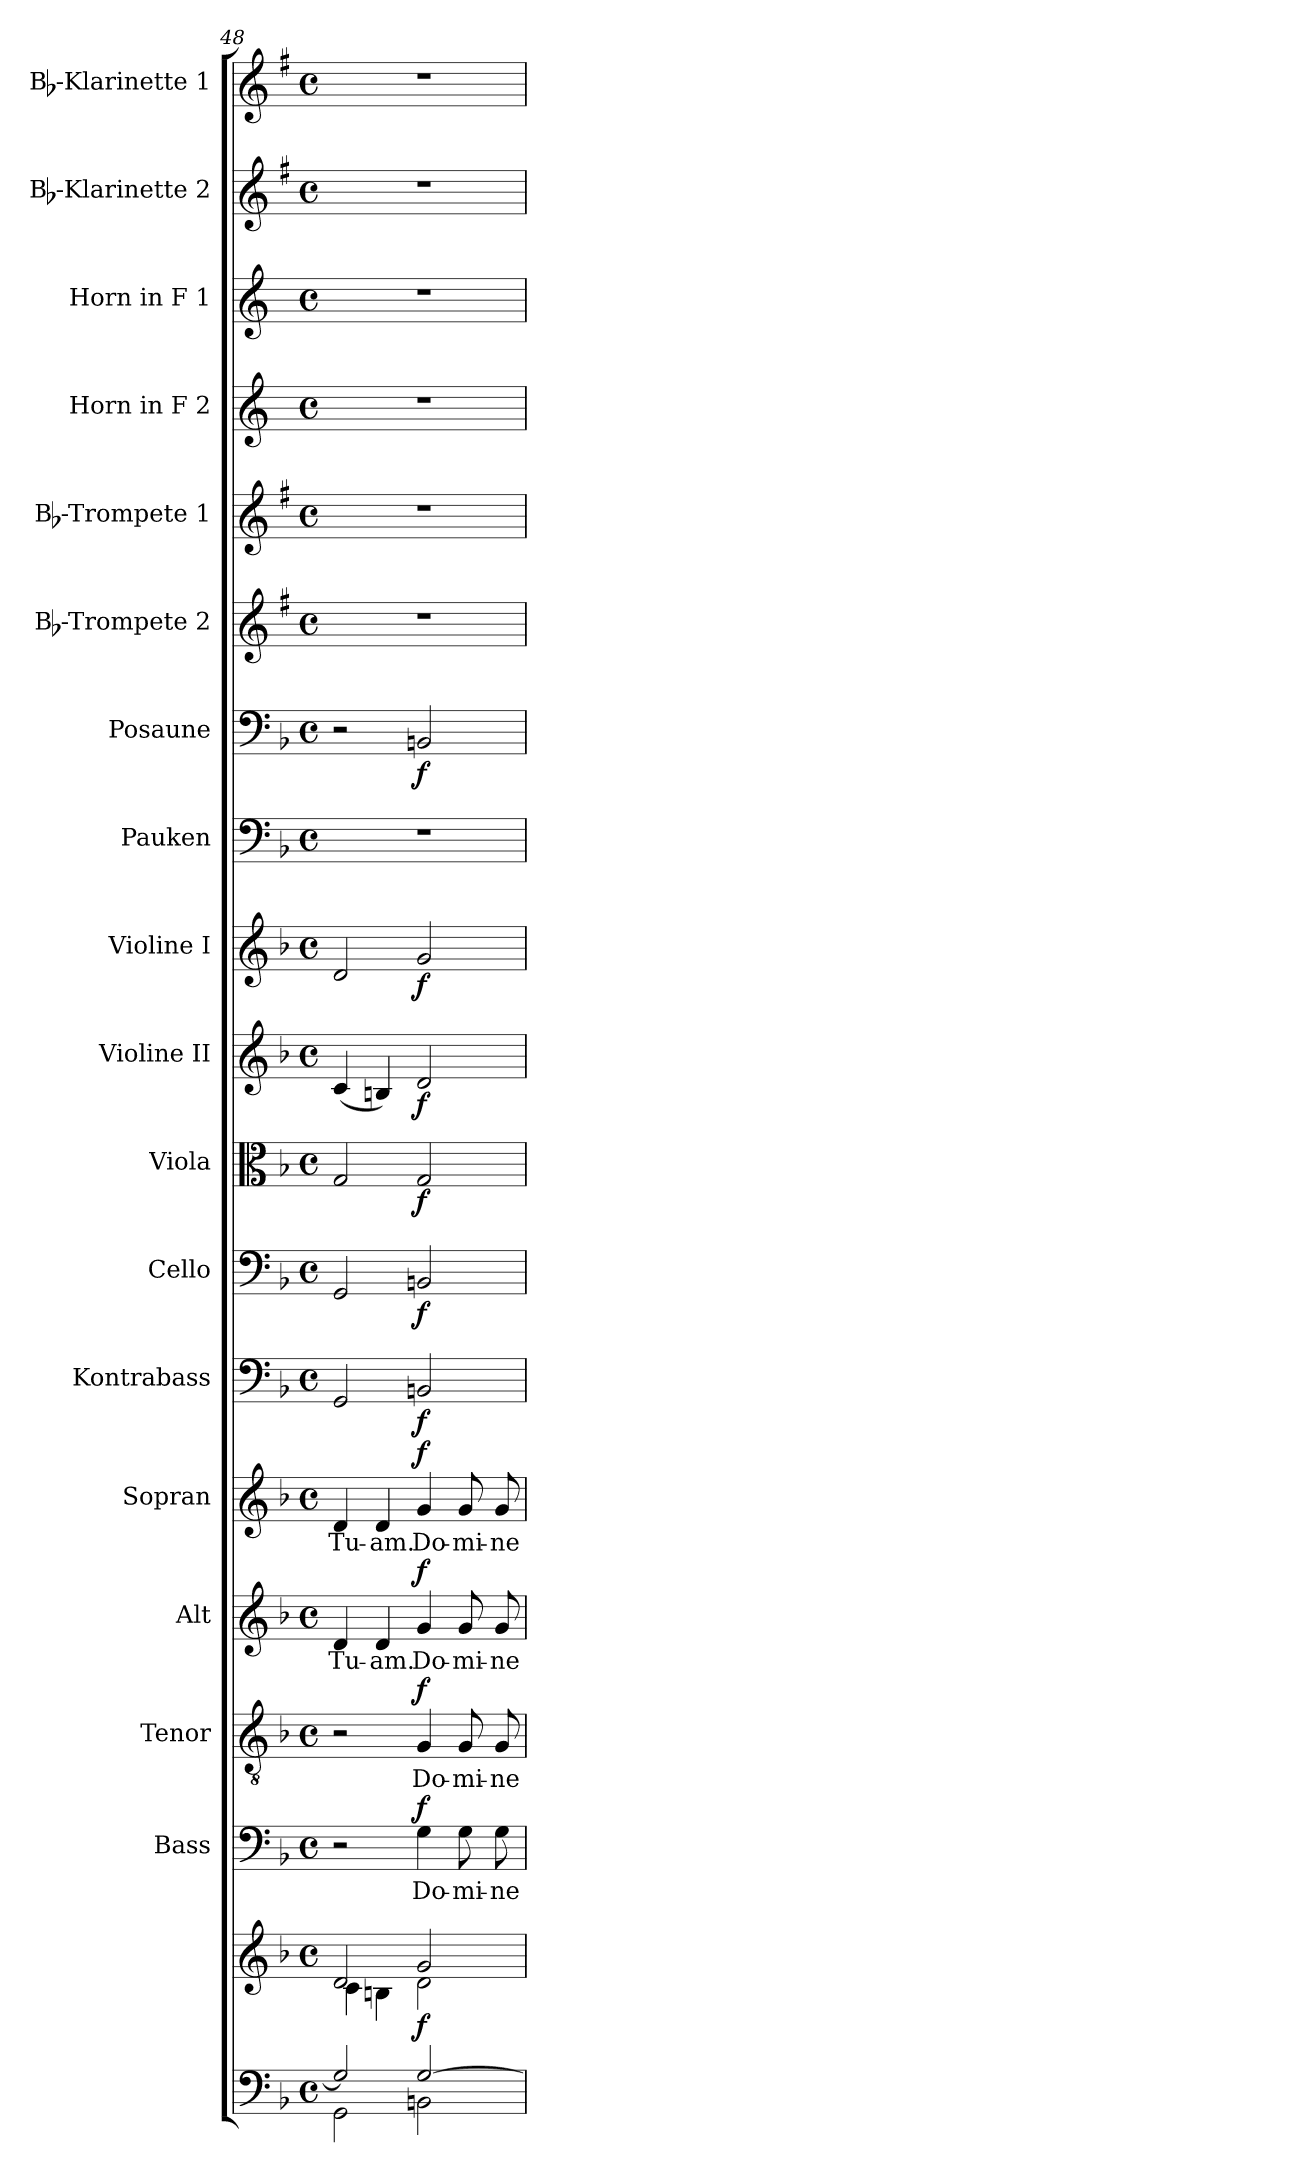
**kern	**kern	**dynam	**kern	**text	**dynam	**kern	**text	**dynam	**kern	**text	**dynam	**kern	**text	**dynam	**kern	**dynam	**kern	**dynam	**kern	**dynam	**kern	**dynam	**kern	**dynam	**kern	**kern	**dynam	**kern	**kern	**kern	**kern	**kern	**kern
*part18	*part18	*part18	*part17	*part17	*part17	*part16	*part16	*part16	*part15	*part15	*part15	*part14	*part14	*part14	*part13	*part13	*part12	*part12	*part11	*part11	*part10	*part10	*part9	*part9	*part8	*part7	*part7	*part6	*part5	*part4	*part3	*part2	*part1
*staff19	*staff18	*staff18/19	*staff17	*staff17	*staff17	*staff16	*staff16	*staff16	*staff15	*staff15	*staff15	*staff14	*staff14	*staff14	*staff13	*staff13	*staff12	*staff12	*staff11	*staff11	*staff10	*staff10	*staff9	*staff9	*staff8	*staff7	*staff7	*staff6	*staff5	*staff4	*staff3	*staff2	*staff1
*	*	*	*I"Bass	*	*	*I"Tenor	*	*	*I"Alt	*	*	*I"Sopran	*	*	*I"Kontrabass	*	*I"Cello	*	*I"Viola	*	*I"Violine II	*	*I"Violine I	*	*I"Pauken	*I"Posaune	*	*I"Bb-Trompete 2	*I"Bb-Trompete 1	*I"Horn in F 2	*I"Horn in F 1	*I"Bb-Klarinette 2	*I"Bb-Klarinette 1
*	*	*	*I'B.	*	*	*I'T.	*	*	*I'A.	*	*	*I'S.	*	*	*I'Kb.	*	*	*	*I'Vla.	*	*I'Vl. II	*	*I'Vl. I	*	*I'Pk.	*I'Pos.	*	*I'Bb Trp. 2	*I'Bb Trp. 1	*	*	*I'Bb Kl. 2	*I'Bb Kl. 1
*clefF4	*clefG2	*	*clefF4	*	*	*clefGv2	*	*	*clefG2	*	*	*clefG2	*	*	*clefF4	*	*clefF4	*	*clefC3	*	*clefG2	*	*clefG2	*	*clefF4	*clefF4	*	*clefG2	*clefG2	*clefG2	*clefG2	*clefG2	*clefG2
*	*	*	*	*	*	*	*	*	*	*	*	*	*	*	*ITrd7c12	*	*	*	*	*	*	*	*	*	*	*	*	*ITrd1c2	*ITrd1c2	*ITrd4c7	*ITrd4c7	*ITrd1c2	*ITrd1c2
*k[b-]	*k[b-]	*	*k[b-]	*	*	*k[b-]	*	*	*k[b-]	*	*	*k[b-]	*	*	*k[b-]	*	*k[b-]	*	*k[b-]	*	*k[b-]	*	*k[b-]	*	*k[b-]	*k[b-]	*	*k[b-]	*k[b-]	*k[b-]	*k[b-]	*k[b-]	*k[b-]
*F:	*F:	*	*F:	*	*	*F:	*	*	*F:	*	*	*F:	*	*	*F:	*	*F:	*	*F:	*	*F:	*	*F:	*	*F:	*F:	*	*F:	*F:	*F:	*F:	*F:	*F:
*M4/4	*M4/4	*	*M4/4	*	*	*M4/4	*	*	*M4/4	*	*	*M4/4	*	*	*M4/4	*	*M4/4	*	*M4/4	*	*M4/4	*	*M4/4	*	*M4/4	*M4/4	*	*M4/4	*M4/4	*M4/4	*M4/4	*M4/4	*M4/4
*met(c)	*met(c)	*	*met(c)	*	*	*met(c)	*	*	*met(c)	*	*	*met(c)	*	*	*met(c)	*	*met(c)	*	*met(c)	*	*met(c)	*	*met(c)	*	*met(c)	*met(c)	*	*met(c)	*met(c)	*met(c)	*met(c)	*met(c)	*met(c)
=48	=48	=48	=48	=48	=48	=48	=48	=48	=48	=48	=48	=48	=48	=48	=48	=48	=48	=48	=48	=48	=48	=48	=48	=48	=48	=48	=48	=48	=48	=48	=48	=48	=48
*^	*^	*	*	*	*	*	*	*	*	*	*	*	*	*	*	*	*	*	*	*	*	*	*	*	*	*	*	*	*	*	*	*	*
!	!	!	!	!	!	!	!	!	!	!	!	!LO:LY:b	!	!	!LO:LY:b	!	!	!	!	!	!	!	!	!	!	!	!	!	!	!	!	!	!	!	!
2G/]	2GG\	2d/	4c\	.	2r	.	.	2r	.	.	4d/	Tu-	.	4d/	Tu-	.	2GGG/	.	2GG/	.	2G/	.	(<4c/	.	2d/	.	1r	2r	.	1r	1r	1r	1r	1r	1r
!	!	!	!	!	!	!	!	!	!	!	!	!LO:LY:b	!	!	!LO:LY:b	!	!	!	!	!	!	!	!	!	!	!	!	!	!	!	!	!	!	!	!
.	.	.	4Bn\	.	.	.	.	.	.	.	4d/	-am.	.	4d/	-am.	.	.	.	.	.	.	.	4Bn/)	.	.	.	.	.	.	.	.	.	.	.	.
!	!	!	!	!LO:DY:b	!	!LO:LY:b	!LO:DY:a	!	!LO:LY:b	!LO:DY:a	!	!LO:LY:b	!LO:DY:a	!	!LO:LY:b	!LO:DY:a	!	!LO:DY:b	!	!LO:DY:b	!	!LO:DY:b	!	!LO:DY:b	!	!LO:DY:b	!	!	!LO:DY:b	!	!	!	!	!	!
[>2G/	2BBn\	2g/	2d\	f	4G\	Do-	f	4G/	Do-	f	4g/	Do-	f	4g/	Do-	f	2BBBn/	f	2BBn/	f	2G/	f	2d/	f	2g/	f	.	2BBn/	f	.	.	.	.	.	.
!	!	!	!	!	!	!LO:LY:b	!	!	!LO:LY:b	!	!	!LO:LY:b	!	!	!LO:LY:b	!	!	!	!	!	!	!	!	!	!	!	!	!	!	!	!	!	!	!	!
.	.	.	.	.	8G\	-mi-	.	8G/	-mi-	.	8g/	-mi-	.	8g/	-mi-	.	.	.	.	.	.	.	.	.	.	.	.	.	.	.	.	.	.	.	.
!	!	!	!	!	!	!LO:LY:b	!	!	!LO:LY:b	!	!	!LO:LY:b	!	!	!LO:LY:b	!	!	!	!	!	!	!	!	!	!	!	!	!	!	!	!	!	!	!	!
.	.	.	.	.	8G\	-ne	.	8G/	-ne	.	8g/	-ne	.	8g/	-ne	.	.	.	.	.	.	.	.	.	.	.	.	.	.	.	.	.	.	.	.
*v	*v	*	*	*	*	*	*	*	*	*	*	*	*	*	*	*	*	*	*	*	*	*	*	*	*	*	*	*	*	*	*	*	*	*	*
*	*v	*v	*	*	*	*	*	*	*	*	*	*	*	*	*	*	*	*	*	*	*	*	*	*	*	*	*	*	*	*	*	*	*	*
=	=	=	=	=	=	=	=	=	=	=	=	=	=	=	=	=	=	=	=	=	=	=	=	=	=	=	=	=	=	=	=	=	=
*-	*-	*-	*-	*-	*-	*-	*-	*-	*-	*-	*-	*-	*-	*-	*-	*-	*-	*-	*-	*-	*-	*-	*-	*-	*-	*-	*-	*-	*-	*-	*-	*-	*-
